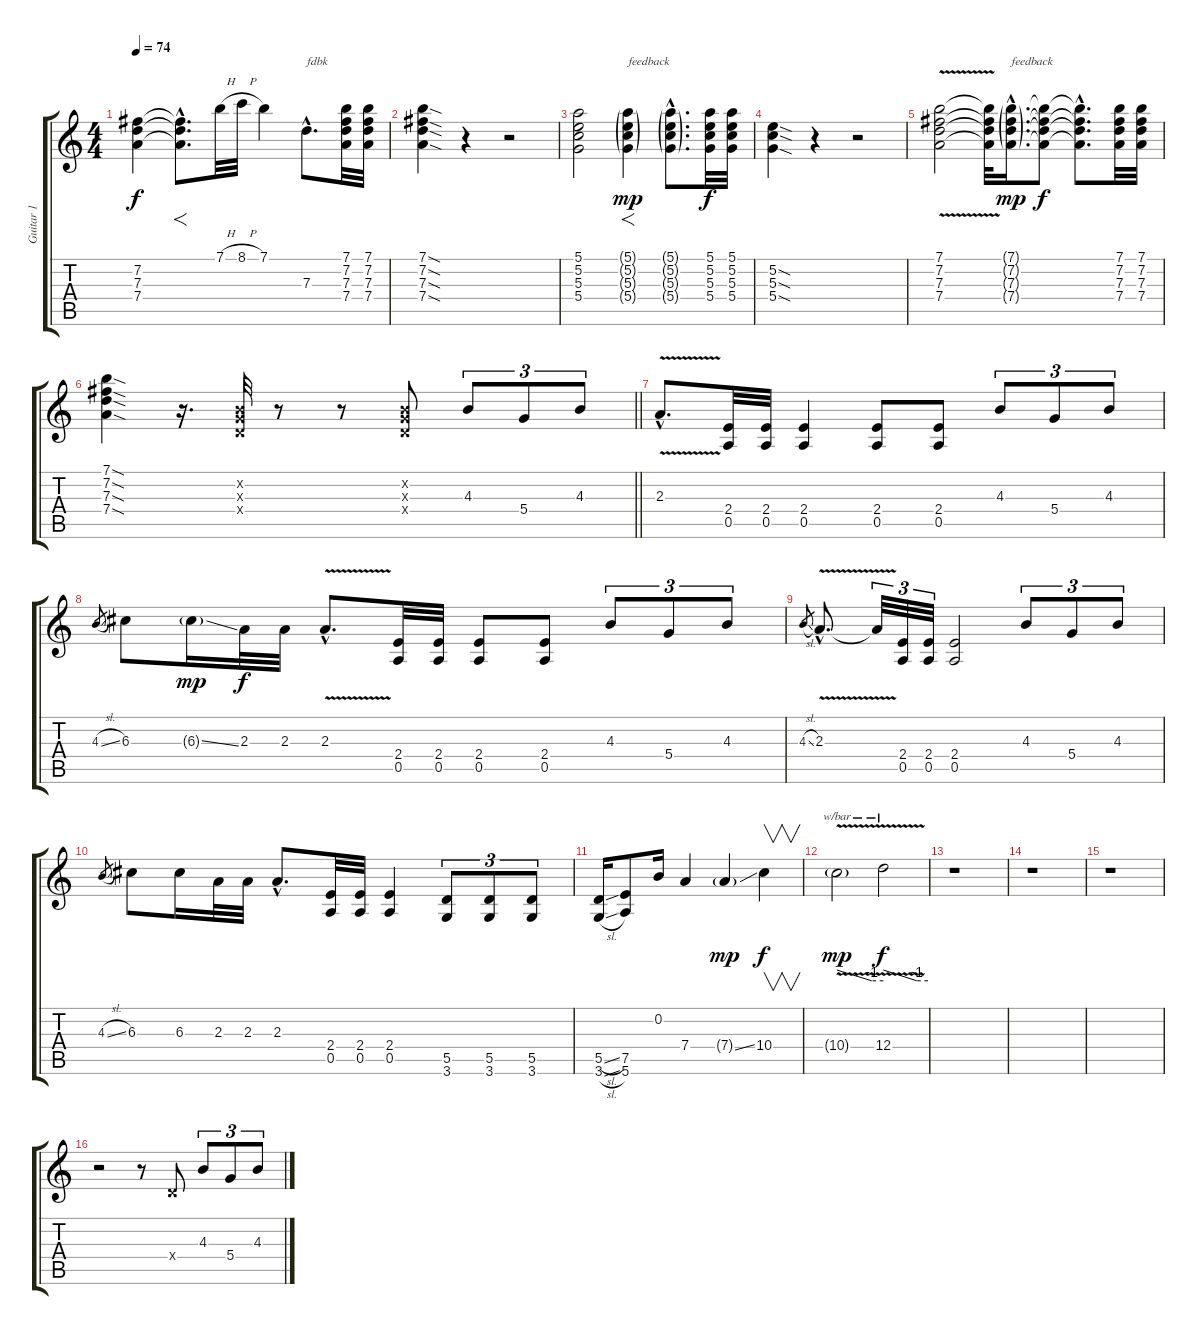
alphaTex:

\track ("Guitar 1" "Guitar 1") {instrument distortionguitar}
\staff {score tabs}
\tuning (E4 B3 G3 D3 A2 E2) {hide}
\ts (4 4)
\tempo 74
\clef g2
\ks c
(7.2 7.3 7.4).4{dy f} (7.2{hac t} 7.3{hac t} 7.4{hac t}).8{f d} 7.1{h}.32 8.1{h}.32 7.1.4 7.3{hac}.8{d txt "fdbk"} (7.1 7.2 7.3 7.4).32 (7.1 7.2 7.3 7.4).32 |
(7.1{sod} 7.2{sod} 7.3{sod} 7.4{sod}).4 r.4 r.2 |
(5.1 5.2 5.3 5.4).2 (5.1{g} 5.2{g} 5.3{g} 5.4{g}).4{f txt "feedback" dy mp} (5.1{g hac} 5.2{g hac} 5.3{g hac} 5.4{g hac}).8{d} (5.1 5.2 5.3 5.4).32{dy f} (5.1 5.2 5.3 5.4).32 |
(5.2{sod} 5.3{sod} 5.4{sod}).4 r.4 r.2 |
(7.1 7.2 7.3 7.4{v}).2 (7.1{t} 7.2{t} 7.3{t} 7.4{t}).32 (7.1{g hac} 7.2{g hac} 7.3{g hac} 7.4{g hac}).16{d txt "feedback" dy mp} (7.1{t} 7.2{t} 7.3{t} 7.4{t}).8{dy f} (7.1{hac t} 7.2{hac t} 7.3{hac t} 7.4{hac t}).8{d} (7.1 7.2 7.3 7.4).32 (7.1 7.2 7.3 7.4).32 |
\barLineRight lightlight
(7.1{sod} 7.2{sod} 7.3{sod} 7.4{sod}).4 r.16{d} (0.2{x} 0.3{x} 0.4{x}).32 r.8 r.8 (0.2{x} 0.3{x} 0.4{x}).8 4.3.8{tu (3 2)} 5.4.8{tu (3 2)} 4.3.8{tu (3 2)} |
2.3{v hac}.8{d} (2.4 0.5).32 (2.4 0.5).32 (2.4 0.5).4 (2.4 0.5).8 (2.4 0.5).8 4.3.8{tu (3 2)} 5.4.8{tu (3 2)} 4.3.8{tu (3 2)} |
4.3{sl}.8{gr} 6.3.8 6.3{ss g}.16{dy mp} 2.3.32{dy f} 2.3.32 2.3{v hac}.8{d} (2.4 0.5).32 (2.4 0.5).32 (2.4 0.5).8 (2.4 0.5).8 4.3.8{tu (3 2)} 5.4.8{tu (3 2)} 4.3.8{tu (3 2)} |
4.3{sl}.8{gr} 2.3{v hac}.8{d} 2.3{t}.32{tu (3 2)} (2.4 0.5).32{tu (3 2)} (2.4 0.5).32{tu (3 2)} (2.4 0.5).2 4.3.8{tu (3 2)} 5.4.8{tu (3 2)} 4.3.8{tu (3 2)} |
4.3{sl}.8{gr} 6.3.8 6.3.16 2.3.32 2.3.32 2.3{hac}.8{d} (2.4 0.5).32 (2.4 0.5).32 (2.4 0.5).4 (5.5 3.6).8{tu (3 2)} (5.5 3.6).8{tu (3 2)} (5.5 3.6).8{tu (3 2)} |
(5.5{sl} 3.6{sl}).16 (7.5 5.6).8 0.2.16 7.4.4 7.4{ss g}.4{dy mp} 10.4.4{v dy f} |
10.4{v g}.2{tbe (custom default 0 0 45 -4 60 -4) dy mp} 12.4{v}.2{tbe (custom default 0 0 45 -4 60 -4) dy f} |
r.1 |
r.1 |
r.1 |
r.2 r.8 0.4{x}.8 4.3.8{tu (3 2)} 5.4.8{tu (3 2)} 4.3.8{tu (3 2)}
